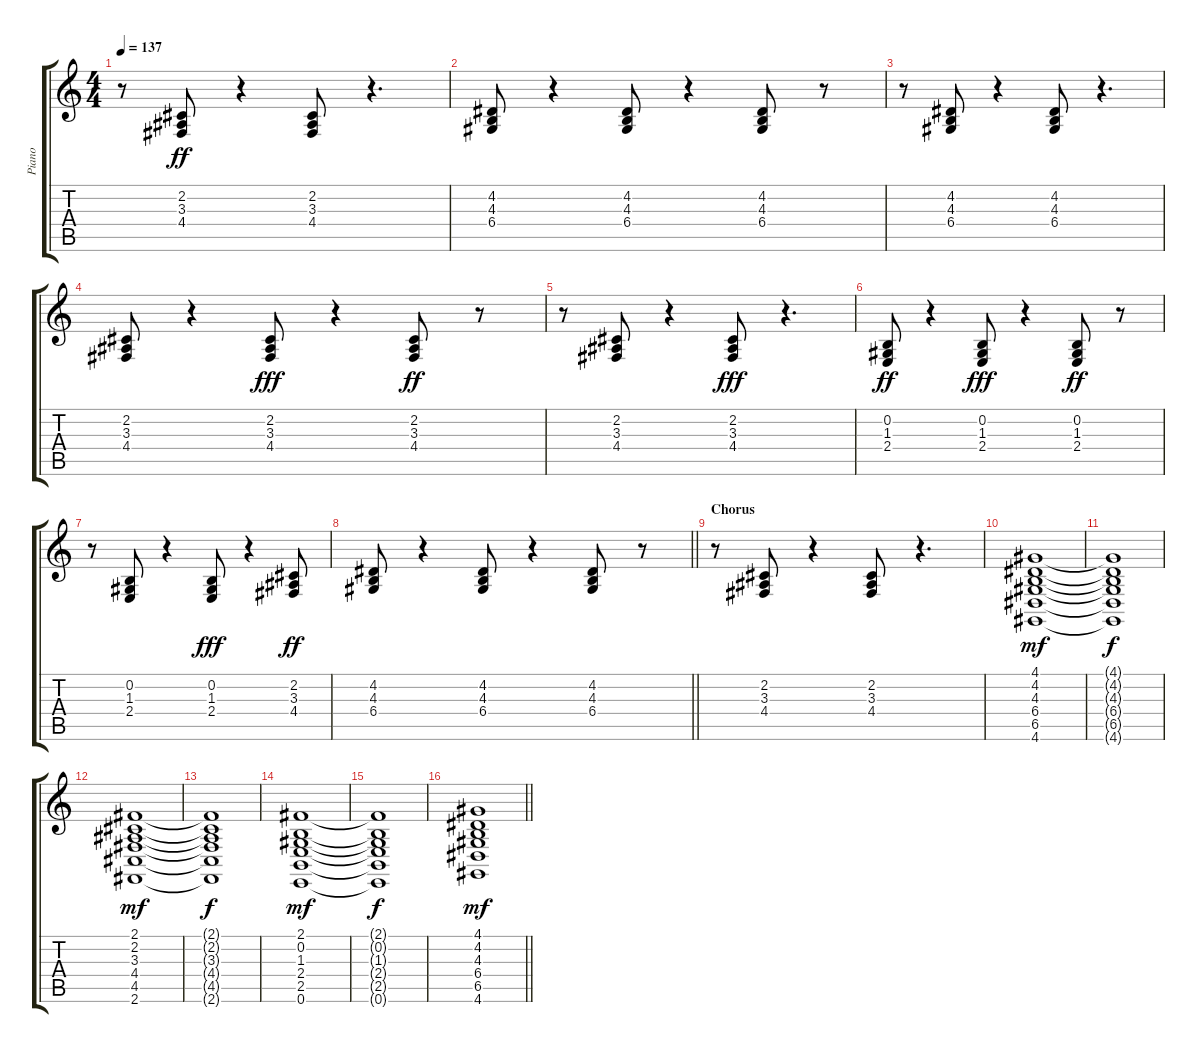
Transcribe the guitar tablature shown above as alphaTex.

\track ("Piano" "Piano") {instrument electricpiano2}
\staff {score tabs}
\tuning (E4 B3 G3 D3 A2 E2) {hide}
\ts (4 4)
\tempo 137
\clef g2
\ks c
r.8{dy ff} (2.2 3.3 4.4).8 r.4 (2.2 3.3 4.4).8 r.4{d} |
(4.2 4.3 6.4).8 r.4 (4.2 4.3 6.4).8 r.4 (4.2 4.3 6.4).8 r.8 |
r.8 (4.2 4.3 6.4).8 r.4 (4.2 4.3 6.4).8 r.4{d} |
(2.2 3.3 4.4).8 r.4 (2.2 3.3 4.4).8{dy fff} r.4 (2.2 3.3 4.4).8{dy ff} r.8 |
r.8 (2.2 3.3 4.4).8 r.4 (2.2 3.3 4.4).8{dy fff} r.4{d} |
(0.2 1.3 2.4).8{dy ff} r.4 (0.2 1.3 2.4).8{dy fff} r.4 (0.2 1.3 2.4).8{dy ff} r.8 |
r.8 (0.2 1.3 2.4).8 r.4 (0.2 1.3 2.4).8{dy fff} r.4 (2.2 3.3 4.4).8{dy ff} |
\barLineRight lightlight
(4.2 4.3 6.4).8 r.4 (4.2 4.3 6.4).8 r.4 (4.2 4.3 6.4).8 r.8 |
\section ("" "Chorus")
r.8 (2.2 3.3 4.4).8 r.4 (2.2 3.3 4.4).8 r.4{d} |
(4.1 4.2 4.3 6.4 6.5 4.6).1{dy mf instrument synthbrass1} |
(4.1{t} 4.2{t} 4.3{t} 6.4{t} 6.5{t} 4.6{t}).1{dy f} |
(2.1 2.2 3.3 4.4 4.5 2.6).1{dy mf} |
(2.1{t} 2.2{t} 3.3{t} 4.4{t} 4.5{t} 2.6{t}).1{dy f} |
(2.1 0.2 1.3 2.4 2.5 0.6).1{dy mf} |
(2.1{t} 0.2{t} 1.3{t} 2.4{t} 2.5{t} 0.6{t}).1{dy f} |
\barLineRight lightlight
(4.1 4.2 4.3 6.4 6.5 4.6).1{dy mf}
